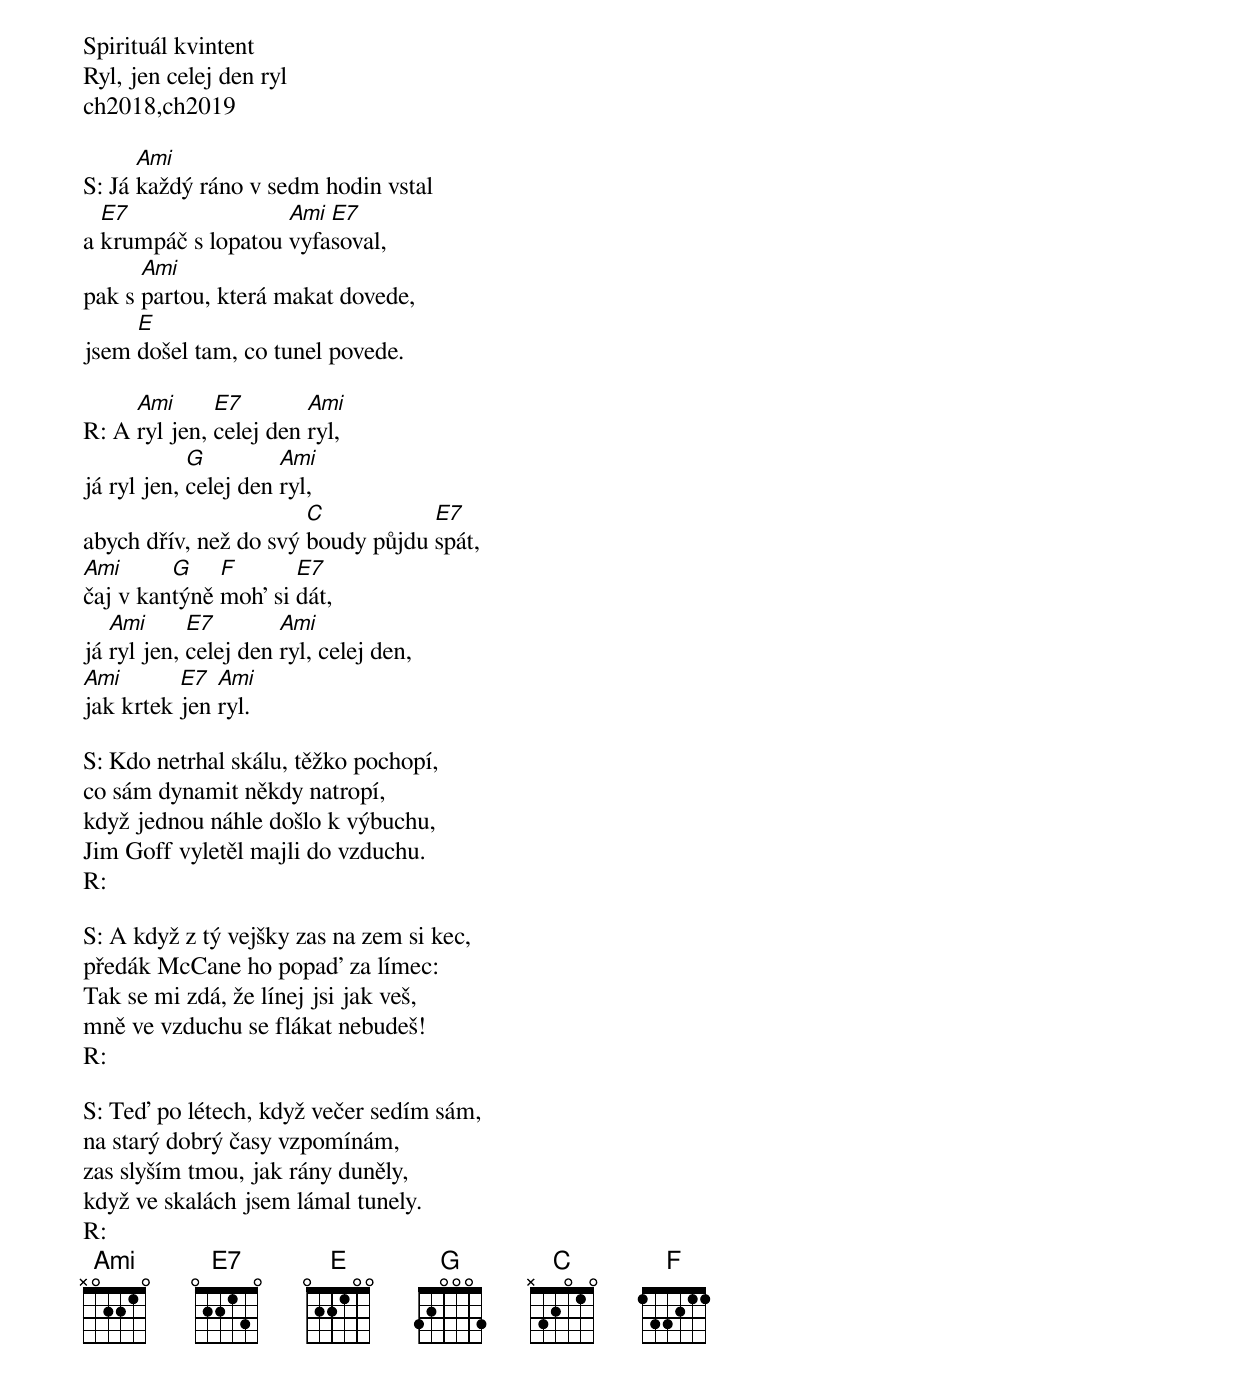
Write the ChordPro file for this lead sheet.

Spirituál kvintent
Ryl, jen celej den ryl
ch2018,ch2019
{"audio":"/static/ryl-jen-celej-den-ryl.ogg"}

S: Já [Ami]každý ráno v sedm hodin vstal
a [E7]krumpáč s lopatou [Ami]vyfa[E7]soval,
pak s [Ami]partou, která makat dovede,
jsem [E]došel tam, co tunel povede.

R: A [Ami]ryl jen, [E7]celej den [Ami]ryl,
já ryl jen, [G]celej den [Ami]ryl,
abych dřív, než do svý [C]boudy půjdu [E7]spát,
[Ami]čaj v kan[G]týně [F]moh' si [E7]dát,
já [Ami]ryl jen, [E7]celej den [Ami]ryl, celej den,
[Ami]jak krtek [E7]jen [Ami]ryl.

S: Kdo netrhal skálu, těžko pochopí,
co sám dynamit někdy natropí,
když jednou náhle došlo k výbuchu,
Jim Goff vyletěl majli do vzduchu.
R:

S: A když z tý vejšky zas na zem si kec,
předák McCane ho popad' za límec:
Tak se mi zdá, že línej jsi jak veš,
mně ve vzduchu se flákat nebudeš!
R:

S: Teď po létech, když večer sedím sám,
na starý dobrý časy vzpomínám,
zas slyším tmou, jak rány duněly,
když ve skalách jsem lámal tunely.
R:
